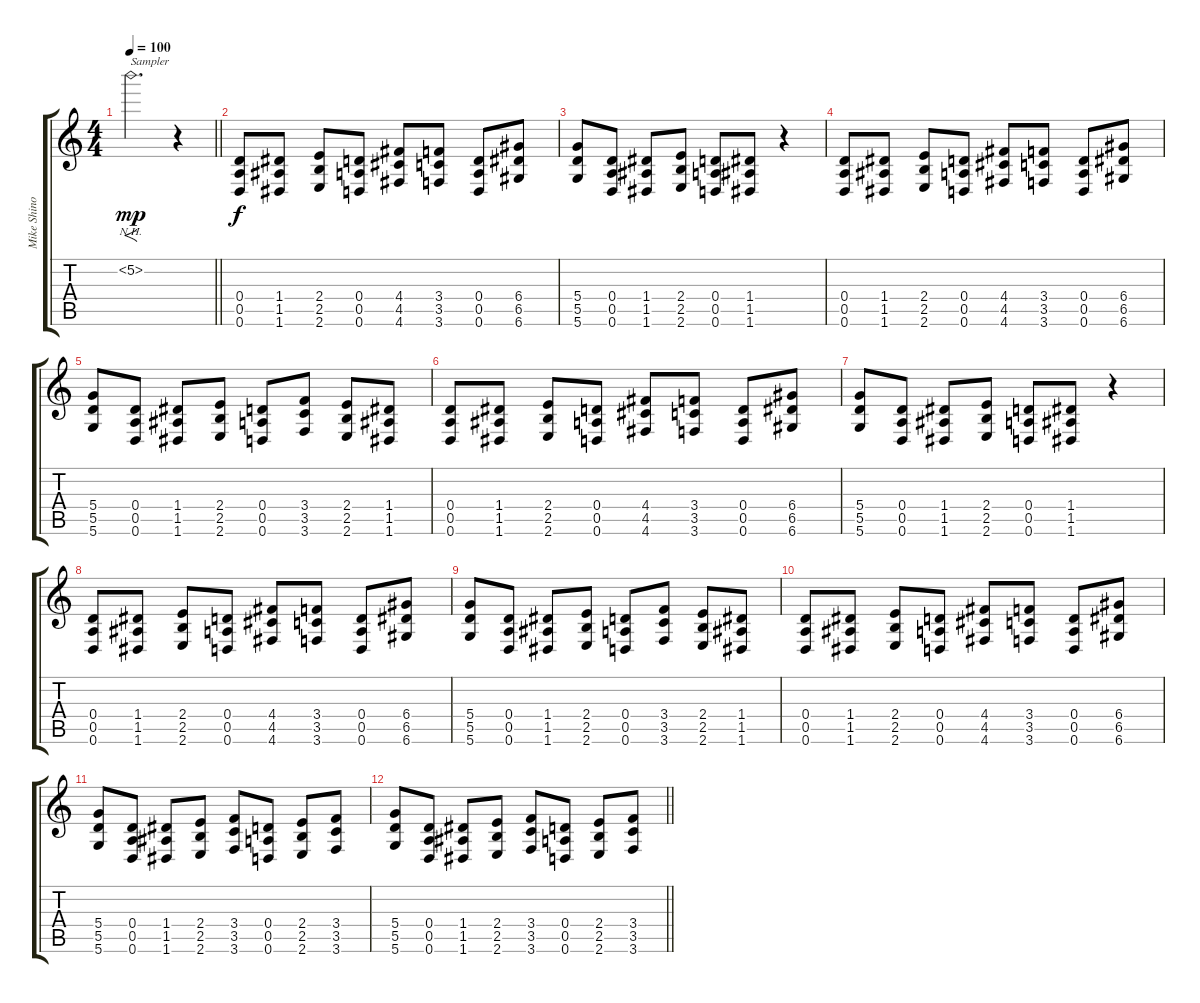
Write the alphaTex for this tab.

\track ("Mike Shinoda [Gtr.1]" "Mike Shino") {instrument overdrivenguitar}
\staff {score tabs}
\tuning (E4 B3 G3 D3 A2 D2) {hide}
\ts (4 4)
\tempo 100
\clef g2
\barLineRight lightlight
\ks c
5.2{nh}.2{f d txt "Sampler" dy mp} r.4 |
(0.4 0.5 0.6).8{dy f} (1.4 1.5 1.6).8 (2.4 2.5 2.6).8 (0.4 0.5 0.6).8 (4.4 4.5 4.6).8 (3.4 3.5 3.6).8 (0.4 0.5 0.6).8 (6.4 6.5 6.6).8 |
(5.4 5.5 5.6).8 (0.4 0.5 0.6).8 (1.4 1.5 1.6).8 (2.4 2.5 2.6).8 (0.4 0.5 0.6).8 (1.4 1.5 1.6).8 r.4 |
(0.4 0.5 0.6).8 (1.4 1.5 1.6).8 (2.4 2.5 2.6).8 (0.4 0.5 0.6).8 (4.4 4.5 4.6).8 (3.4 3.5 3.6).8 (0.4 0.5 0.6).8 (6.4 6.5 6.6).8 |
(5.4 5.5 5.6).8 (0.4 0.5 0.6).8 (1.4 1.5 1.6).8 (2.4 2.5 2.6).8 (0.4 0.5 0.6).8 (3.4 3.5 3.6).8 (2.4 2.5 2.6).8 (1.4 1.5 1.6).8 |
(0.4 0.5 0.6).8 (1.4 1.5 1.6).8 (2.4 2.5 2.6).8 (0.4 0.5 0.6).8 (4.4 4.5 4.6).8 (3.4 3.5 3.6).8 (0.4 0.5 0.6).8 (6.4 6.5 6.6).8 |
(5.4 5.5 5.6).8 (0.4 0.5 0.6).8 (1.4 1.5 1.6).8 (2.4 2.5 2.6).8 (0.4 0.5 0.6).8 (1.4 1.5 1.6).8 r.4 |
(0.4 0.5 0.6).8 (1.4 1.5 1.6).8 (2.4 2.5 2.6).8 (0.4 0.5 0.6).8 (4.4 4.5 4.6).8 (3.4 3.5 3.6).8 (0.4 0.5 0.6).8 (6.4 6.5 6.6).8 |
(5.4 5.5 5.6).8 (0.4 0.5 0.6).8 (1.4 1.5 1.6).8 (2.4 2.5 2.6).8 (0.4 0.5 0.6).8 (3.4 3.5 3.6).8 (2.4 2.5 2.6).8 (1.4 1.5 1.6).8 |
(0.4 0.5 0.6).8 (1.4 1.5 1.6).8 (2.4 2.5 2.6).8 (0.4 0.5 0.6).8 (4.4 4.5 4.6).8 (3.4 3.5 3.6).8 (0.4 0.5 0.6).8 (6.4 6.5 6.6).8 |
(5.4 5.5 5.6).8 (0.4 0.5 0.6).8 (1.4 1.5 1.6).8 (2.4 2.5 2.6).8 (3.4 3.5 3.6).8 (0.4 0.5 0.6).8 (2.4 2.5 2.6).8 (3.4 3.5 3.6).8 |
\barLineRight lightlight
(5.4 5.5 5.6).8 (0.4 0.5 0.6).8 (1.4 1.5 1.6).8 (2.4 2.5 2.6).8 (3.4 3.5 3.6).8 (0.4 0.5 0.6).8 (2.4 2.5 2.6).8 (3.4 3.5 3.6).8
